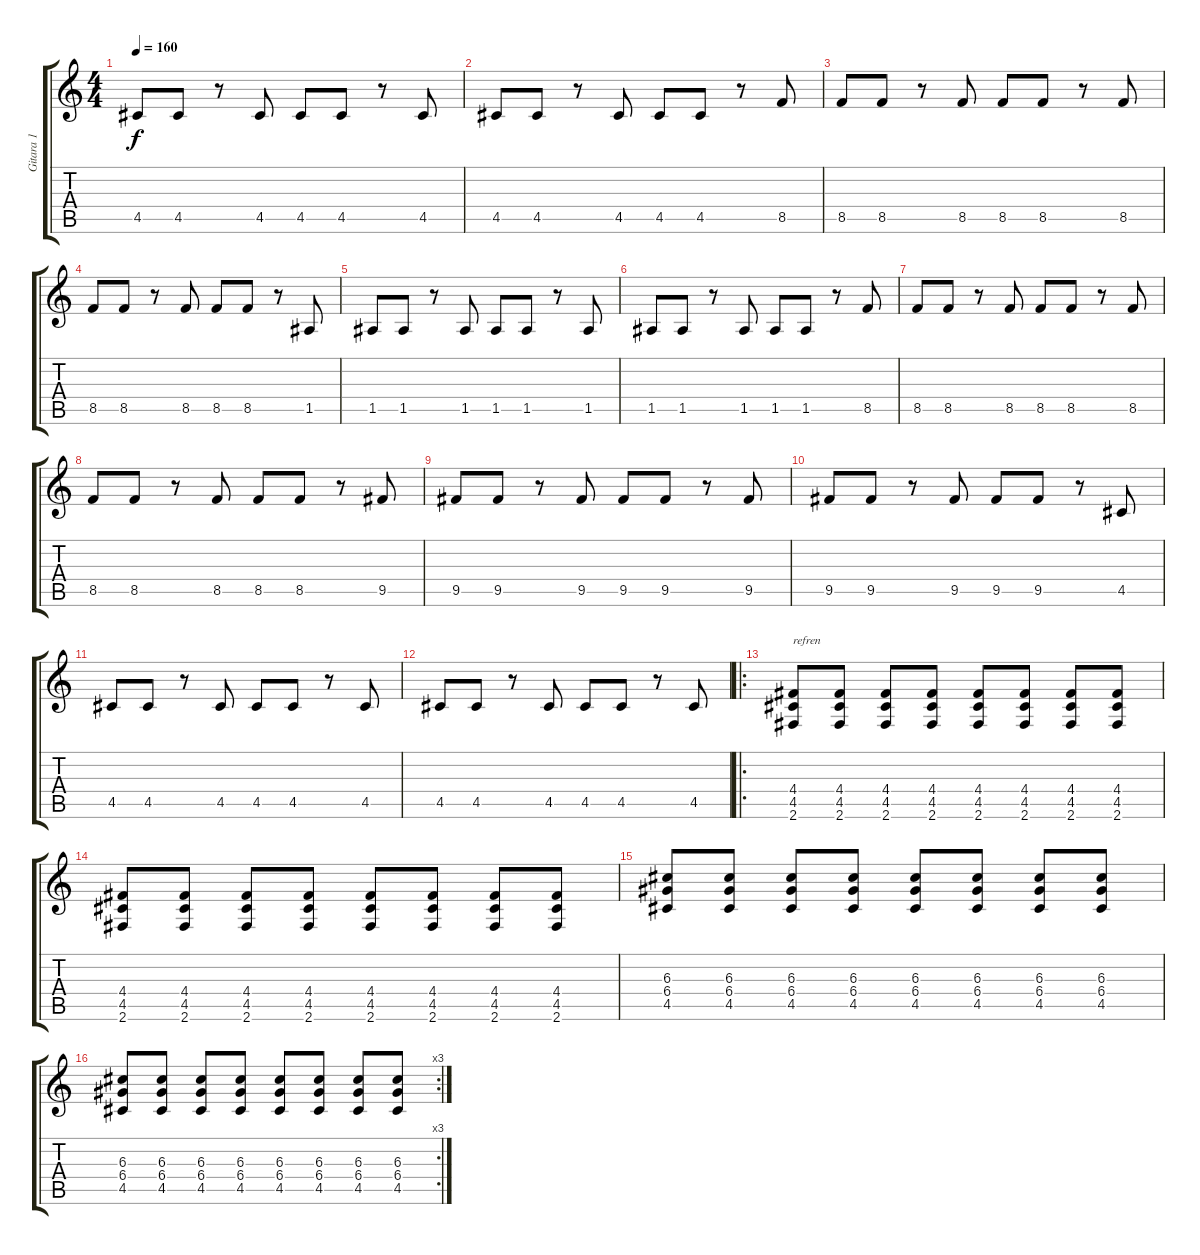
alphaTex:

\track ("Gitara 1" "Gitara 1") {instrument electricguitarclean}
\staff {score tabs}
\tuning (E4 B3 G3 D3 A2 E2) {hide}
\ts (4 4)
\tempo 160
\clef g2
\ks c
4.5.8{dy f} 4.5.8 r.8 4.5.8 4.5.8 4.5.8 r.8 4.5.8 |
4.5.8 4.5.8 r.8 4.5.8 4.5.8 4.5.8 r.8 8.5.8 |
8.5.8 8.5.8 r.8 8.5.8 8.5.8 8.5.8 r.8 8.5.8 |
8.5.8 8.5.8 r.8 8.5.8 8.5.8 8.5.8 r.8 1.5.8 |
1.5.8 1.5.8 r.8 1.5.8 1.5.8 1.5.8 r.8 1.5.8 |
1.5.8 1.5.8 r.8 1.5.8 1.5.8 1.5.8 r.8 8.5.8 |
8.5.8 8.5.8 r.8 8.5.8 8.5.8 8.5.8 r.8 8.5.8 |
8.5.8 8.5.8 r.8 8.5.8 8.5.8 8.5.8 r.8 9.5.8 |
9.5.8 9.5.8 r.8 9.5.8 9.5.8 9.5.8 r.8 9.5.8 |
9.5.8 9.5.8 r.8 9.5.8 9.5.8 9.5.8 r.8 4.5.8 |
4.5.8 4.5.8 r.8 4.5.8 4.5.8 4.5.8 r.8 4.5.8 |
4.5.8 4.5.8 r.8 4.5.8 4.5.8 4.5.8 r.8 4.5.8 |
\ro
(4.4 4.5 2.6).8{txt "refren" instrument overdrivenguitar} (4.4 4.5 2.6).8 (4.4 4.5 2.6).8 (4.4 4.5 2.6).8 (4.4 4.5 2.6).8 (4.4 4.5 2.6).8 (4.4 4.5 2.6).8 (4.4 4.5 2.6).8 |
(4.4 4.5 2.6).8 (4.4 4.5 2.6).8 (4.4 4.5 2.6).8 (4.4 4.5 2.6).8 (4.4 4.5 2.6).8 (4.4 4.5 2.6).8 (4.4 4.5 2.6).8 (4.4 4.5 2.6).8 |
(6.3 6.4 4.5).8 (6.3 6.4 4.5).8 (6.3 6.4 4.5).8 (6.3 6.4 4.5).8 (6.3 6.4 4.5).8 (6.3 6.4 4.5).8 (6.3 6.4 4.5).8 (6.3 6.4 4.5).8 |
\rc 3
(6.3 6.4 4.5).8 (6.3 6.4 4.5).8 (6.3 6.4 4.5).8 (6.3 6.4 4.5).8 (6.3 6.4 4.5).8 (6.3 6.4 4.5).8 (6.3 6.4 4.5).8 (6.3 6.4 4.5).8
